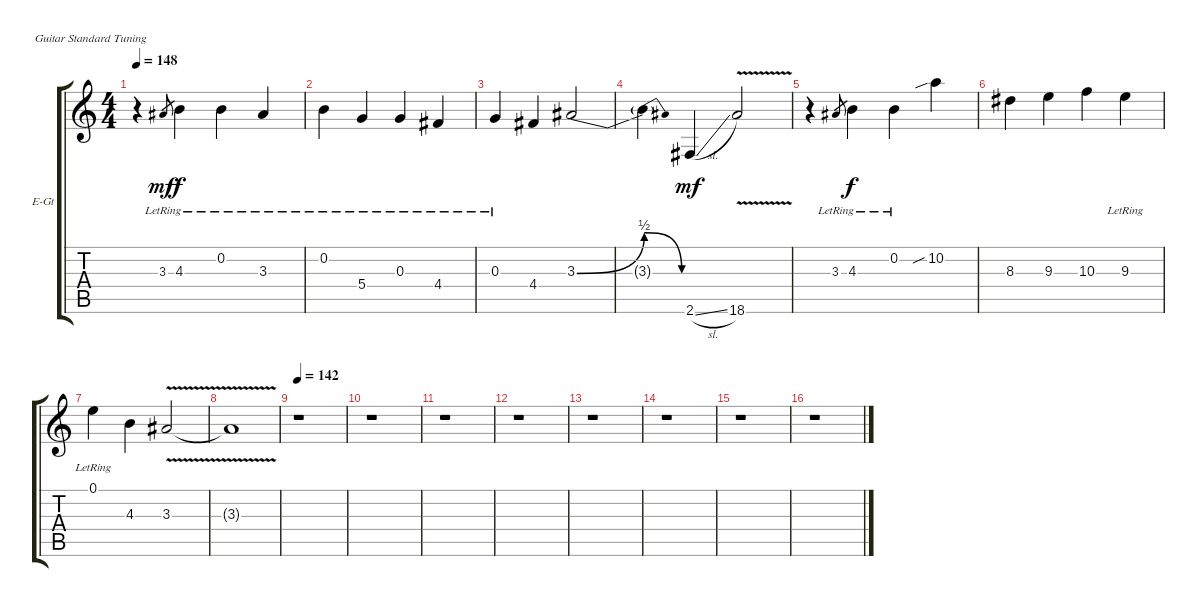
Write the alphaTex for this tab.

\bracketExtendMode groupsimilarinstruments
\firstSystemTrackNameOrientation horizontal
\otherSystemsTrackNameOrientation horizontal
\track ("Guitar 3" "E-Gt") {instrument distortionguitar}
\staff {score tabs}
\tuning (E4 B3 G3 D3 A2 E2)
\ts (4 4)
\tempo 148
\clef g2
\ks c
r.4{dy f} 3.3{lr}.8{gr dy mf} 4.3{lr}.4{dy f} 0.2{lr}.4 3.3{lr}.4 |
0.2{lr}.4 5.4{lr}.4 0.3{lr}.4 4.4{lr}.4 |
0.3{lr}.4 4.4.4 3.3{be (bend 0 0 60 2)}.2 |
3.3{be (release 0 2 60 0) t}.4 2.6{sl}.4{dy mf} 18.6{v}.2 |
r.4 3.3{lr}.8{gr} 4.3{lr}.4{dy f} 0.2{lr}.4 10.2{sib}.4 |
8.3.4 9.3.4 10.3.4 9.3{lr}.4 |
0.1{lr}.4 4.3.4 3.3{v}.2 |
3.3{v t}.1 |
\tempo 142
r.1 |
r.1 |
r.1 |
r.1 |
r.1 |
r.1 |
r.1 |
r.1
